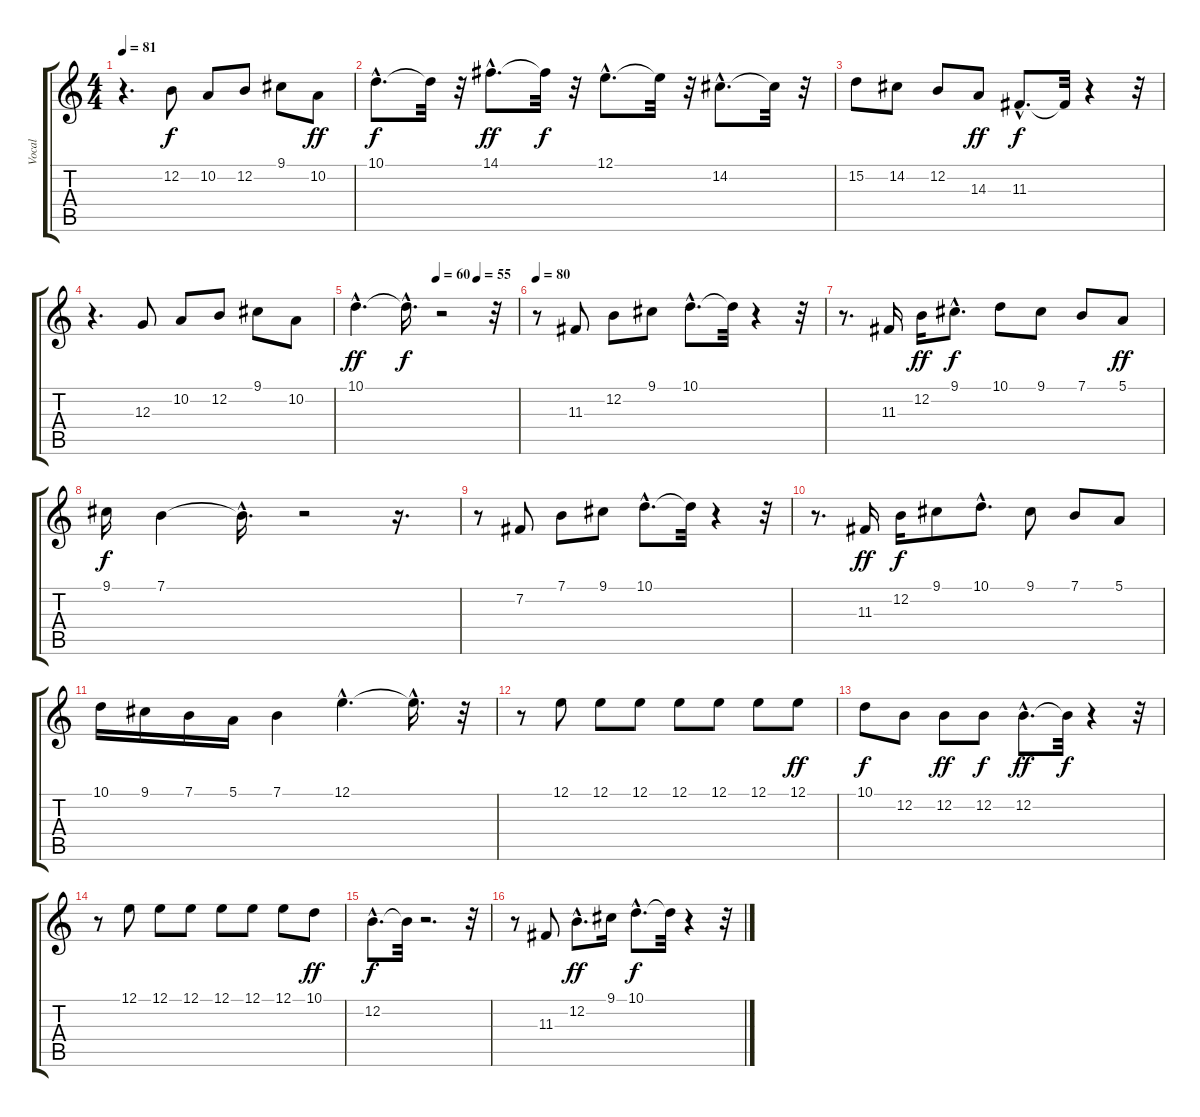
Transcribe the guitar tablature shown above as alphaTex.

\track ("Vocal" "Vocal") {instrument voiceoohs}
\staff {score tabs}
\tuning (E4 B3 G3 D3 A2 E2) {hide}
\ts (4 4)
\tempo 81
\clef g2
\ks c
r.4{d dy f} 12.2.8 10.2.8 12.2.8 9.1.8 10.2.8{dy ff} |
10.1{hac}.8{d dy f} 10.1{t}.32 r.32 14.1{hac}.8{d dy ff} 14.1{t}.32{dy f} r.32 12.1{hac}.8{d} 12.1{t}.32 r.32 14.2{hac}.8{d} 14.2{t}.32 r.32 |
15.2.8 14.2.8 12.2.8 14.3.8{dy ff} 11.3{hac}.8{d dy f} 11.3{t}.32 r.4 r.32 |
r.4{d} 12.3.8 10.2.8 12.2.8 9.1.8 10.2.8 |
\tempo (60 0.5)
\tempo (55 0.75)
10.1{hac}.4{d dy ff} 10.1{hac t}.16{d dy f} r.2 r.32 |
\tempo 81
\tempo 80
r.8 11.3.8 12.2.8 9.1.8 10.1{hac}.8{d} 10.1{t}.32 r.4 r.32 |
r.8{d} 11.3.16 12.2.16{dy ff} 9.1{hac}.8{d dy f} 10.1.8 9.1.8 7.1.8 5.1.8{dy ff} |
9.1.16{dy f} 7.1.4 7.1{hac t}.16{d} r.2 r.16{d} |
r.8 7.2.8 7.1.8 9.1.8 10.1{hac}.8{d} 10.1{t}.32 r.4 r.32 |
r.8{d} 11.3.16{dy ff} 12.2.16{dy f} 9.1.8 10.1{hac}.8{d} 9.1.8 7.1.8 5.1.8 |
10.1.16 9.1.16 7.1.16 5.1.16 7.1.4 12.1{hac}.4{d} 12.1{hac t}.16{d} r.32 |
r.8 12.1.8 12.1.8 12.1.8 12.1.8 12.1.8 12.1.8 12.1.8{dy ff} |
10.1.8{dy f} 12.2.8 12.2.8{dy ff} 12.2.8{dy f} 12.2{hac}.8{d dy ff} 12.2{t}.32{dy f} r.4 r.32 |
r.8 12.1.8 12.1.8 12.1.8 12.1.8 12.1.8 12.1.8 10.1.8{dy ff} |
12.2{hac}.8{d dy f} 12.2{t}.32 r.2{d} r.32 |
r.8 11.3.8 12.2{hac}.8{d dy ff} 9.1.16 10.1{hac}.8{d dy f} 10.1{t}.32 r.4 r.32
